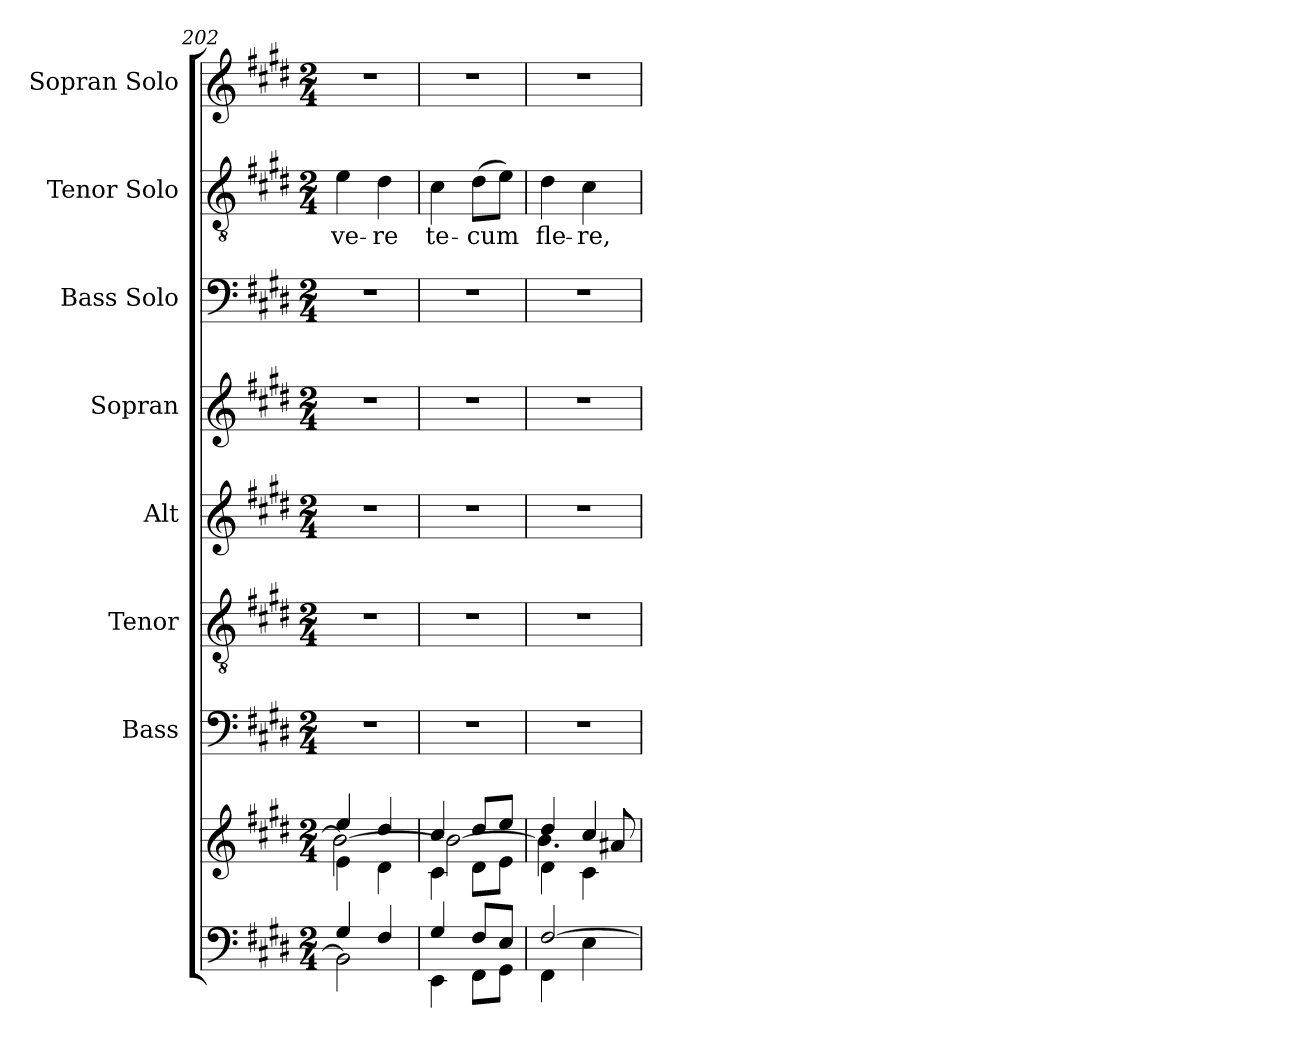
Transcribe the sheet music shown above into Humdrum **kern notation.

**kern	**kern	**kern	**kern	**kern	**kern	**kern	**kern	**text	**kern
*part8	*part8	*part7	*part6	*part5	*part4	*part3	*part2	*part2	*part1
*staff9	*staff8	*staff7	*staff6	*staff5	*staff4	*staff3	*staff2	*staff2	*staff1
*	*	*I"Bass	*I"Tenor	*I"Alt	*I"Sopran	*I"Bass Solo	*I"Tenor Solo	*	*I"Sopran Solo
*	*	*I'B.	*I'T.	*I'A.	*I'S.	*I'B. Solo	*I'T. Solo	*	*I'S. Solo
*clefF4	*clefG2	*clefF4	*clefGv2	*clefG2	*clefG2	*clefF4	*clefGv2	*	*clefG2
*k[f#c#g#d#]	*k[f#c#g#d#]	*k[f#c#g#d#]	*k[f#c#g#d#]	*k[f#c#g#d#]	*k[f#c#g#d#]	*k[f#c#g#d#]	*k[f#c#g#d#]	*	*k[f#c#g#d#]
*E:	*E:	*E:	*E:	*E:	*E:	*E:	*E:	*	*E:
*M2/4	*M2/4	*M2/4	*M2/4	*M2/4	*M2/4	*M2/4	*M2/4	*	*M2/4
=202	=202	=202	=202	=202	=202	=202	=202	=202	=202
*^	*^	*	*	*	*	*	*	*	*
*	*	*	*^	*	*	*	*	*	*	*	*
!	!	!	!	!	!	!	!	!	!	!	!LO:LY:b	!
4G#/	2BB\]	4ee/	4e\	2b\_	2r	2r	2r	2r	2r	4e\	ve-	2r
!	!	!	!	!	!	!	!	!	!	!	!LO:LY:b	!
4F#/	.	4dd#/	4d#\	.	.	.	.	.	.	4d#\	-re	.
=203	=203	=203	=203	=203	=203	=203	=203	=203	=203	=203	=203	=203
!	!	!	!	!	!	!	!	!	!	!	!LO:LY:b	!
4G#/	4EE\	4cc#/	4c#\	2b\_	2r	2r	2r	2r	2r	4c#\	te-	2r
!	!	!	!	!	!	!	!	!	!	!	!LO:LY:b	!
8F#/L	8FF#\L	8dd#/L	8d#\L	.	.	.	.	.	.	(>8d#\L	-cum	.
8E/J	8GG#\J	8ee/J	8e\J	.	.	.	.	.	.	8e\J)	.	.
=204	=204	=204	=204	=204	=204	=204	=204	=204	=204	=204	=204	=204
!	!	!	!	!	!	!	!	!	!	!	!LO:LY:b	!
[>2F#/	4FF#\	4dd#/	4d#\	4.b\]	2r	2r	2r	2r	2r	4d#\	fle-	2r
!	!	!	!	!	!	!	!	!	!	!	!LO:LY:b	!
.	4E\	4cc#/	4c#\	.	.	.	.	.	.	4c#\	-re,	.
.	.	.	.	8a#X/	.	.	.	.	.	.	.	.
*v	*v	*	*	*	*	*	*	*	*	*	*	*
*	*v	*v	*v	*	*	*	*	*	*	*	*
=	=	=	=	=	=	=	=	=	=
*-	*-	*-	*-	*-	*-	*-	*-	*-	*-
